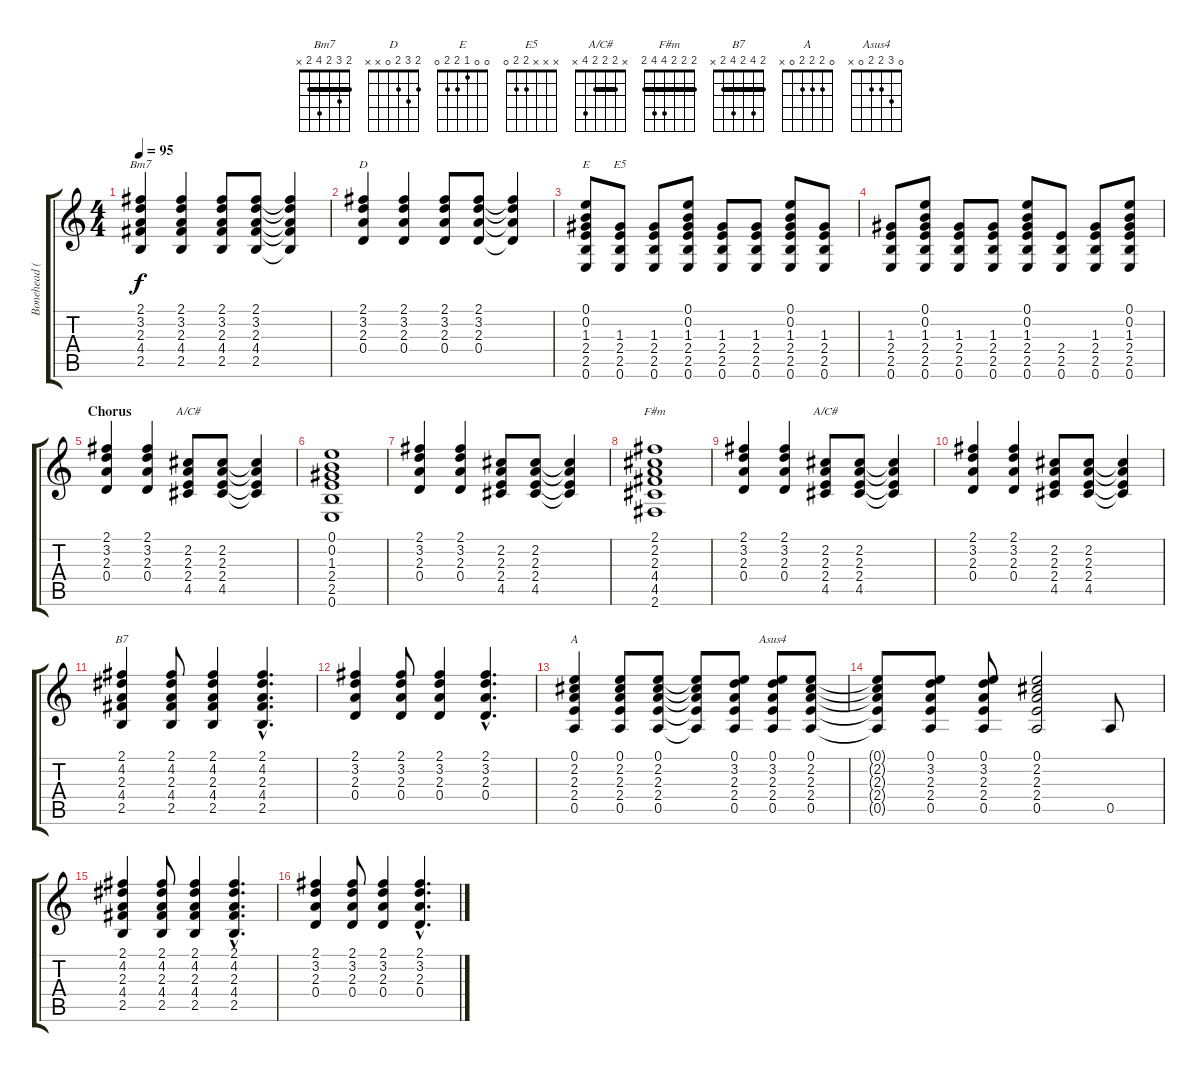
\track ("Bonehead (Rythm Guitar)" "Bonehead (") {instrument overdrivenguitar}
\staff {score tabs}
\tuning (E4 B3 G3 D3 A2 E2) {hide}
\chord ("Bm7" 2 3 2 4 2 x) {barre 2}
\chord ("D" 2 3 2 0 x x)
\chord ("E" 0 0 1 2 2 0)
\chord ("E5" x x x 2 2 0)
\chord ("A/C#" 0 2 2 2 4 x)
\chord ("F#m" 2 2 2 4 4 2) {barre 2}
\chord ("A/C#" x 2 2 2 4 x) {barre 2}
\chord ("B7" 2 4 2 4 2 x) {barre 2}
\chord ("A" 0 2 2 2 0 x)
\chord ("Asus4" 0 3 2 2 0 x)
\ts (4 4)
\tempo 95
\clef g2
\ks c
(2.1 3.2 2.3 4.4 2.5).4{ch "Bm7" dy f} (2.1 3.2 2.3 4.4 2.5).4 (2.1 3.2 2.3 4.4 2.5).8 (2.1 3.2 2.3 4.4 2.5).8 (2.1{t} 3.2{t} 2.3{t} 4.4{t} 2.5{t}).4 |
(2.1 3.2 2.3 0.4).4{ch "D"} (2.1 3.2 2.3 0.4).4 (2.1 3.2 2.3 0.4).8 (2.1 3.2 2.3 0.4).8 (2.1{t} 3.2{t} 2.3{t} 0.4{t}).4 |
(0.1 0.2 1.3 2.4 2.5 0.6).8{ch "E"} (1.3 2.4 2.5 0.6).8{ch "E5"} (1.3 2.4 2.5 0.6).8 (0.1 0.2 1.3 2.4 2.5 0.6).8 (1.3 2.4 2.5 0.6).8 (1.3 2.4 2.5 0.6).8 (0.1 0.2 1.3 2.4 2.5 0.6).8 (1.3 2.4 2.5 0.6).8 |
(1.3 2.4 2.5 0.6).8 (0.1 0.2 1.3 2.4 2.5 0.6).8 (1.3 2.4 2.5 0.6).8 (1.3 2.4 2.5 0.6).8 (0.1 0.2 1.3 2.4 2.5 0.6).8 (2.4 2.5 0.6).8 (1.3 2.4 2.5 0.6).8 (0.1 0.2 1.3 2.4 2.5 0.6).8 |
\section ("" "Chorus")
(2.1 3.2 2.3 0.4).4 (2.1 3.2 2.3 0.4).4 (2.2 2.3 2.4 4.5).8{ch "A/C#"} (2.2 2.3 2.4 4.5).8 (2.2{t} 2.3{t} 2.4{t} 4.5{t}).4 |
(0.1 0.2 1.3 2.4 2.5 0.6).1 |
(2.1 3.2 2.3 0.4).4 (2.1 3.2 2.3 0.4).4 (2.2 2.3 2.4 4.5).8 (2.2 2.3 2.4 4.5).8 (2.2{t} 2.3{t} 2.4{t} 4.5{t}).4 |
(2.1 2.2 2.3 4.4 4.5 2.6).1{ch "F#m"} |
(2.1 3.2 2.3 0.4).4 (2.1 3.2 2.3 0.4).4 (2.2 2.3 2.4 4.5).8{ch "A/C#"} (2.2 2.3 2.4 4.5).8 (2.2{t} 2.3{t} 2.4{t} 4.5{t}).4 |
(2.1 3.2 2.3 0.4).4 (2.1 3.2 2.3 0.4).4 (2.2 2.3 2.4 4.5).8 (2.2 2.3 2.4 4.5).8 (2.2{t} 2.3{t} 2.4{t} 4.5{t}).4 |
(2.1 4.2 2.3 4.4 2.5).4{ch "B7"} (2.1 4.2 2.3 4.4 2.5).8 (2.1 4.2 2.3 4.4 2.5).4 (2.1{hac} 4.2{hac} 2.3{hac} 4.4{hac} 2.5{hac}).4{d} |
(2.1 3.2 2.3 0.4).4 (2.1 3.2 2.3 0.4).8 (2.1 3.2 2.3 0.4).4 (2.1{hac} 3.2{hac} 2.3{hac} 0.4{hac}).4{d} |
(0.1 2.2 2.3 2.4 0.5).4{ch "A"} (0.1 2.2 2.3 2.4 0.5).8 (0.1 2.2 2.3 2.4 0.5).8 (0.1{t} 2.2{t} 2.3{t} 2.4{t} 0.5{t}).8 (0.1 3.2 2.3 2.4 0.5).8 (0.1 3.2 2.3 2.4 0.5).8{ch "Asus4"} (0.1 2.2 2.3 2.4 0.5).8 |
(0.1{t} 2.2{t} 2.3{t} 2.4{t} 0.5{t}).8 (0.1 3.2 2.3 2.4 0.5).8 (0.1 3.2 2.3 2.4 0.5).8 (0.1 2.2 2.3 2.4 0.5).2 0.5.8 |
(2.1 4.2 2.3 4.4 2.5).4 (2.1 4.2 2.3 4.4 2.5).8 (2.1 4.2 2.3 4.4 2.5).4 (2.1{hac} 4.2{hac} 2.3{hac} 4.4{hac} 2.5{hac}).4{d} |
(2.1 3.2 2.3 0.4).4 (2.1 3.2 2.3 0.4).8 (2.1 3.2 2.3 0.4).4 (2.1{hac} 3.2{hac} 2.3{hac} 0.4{hac}).4{d}
